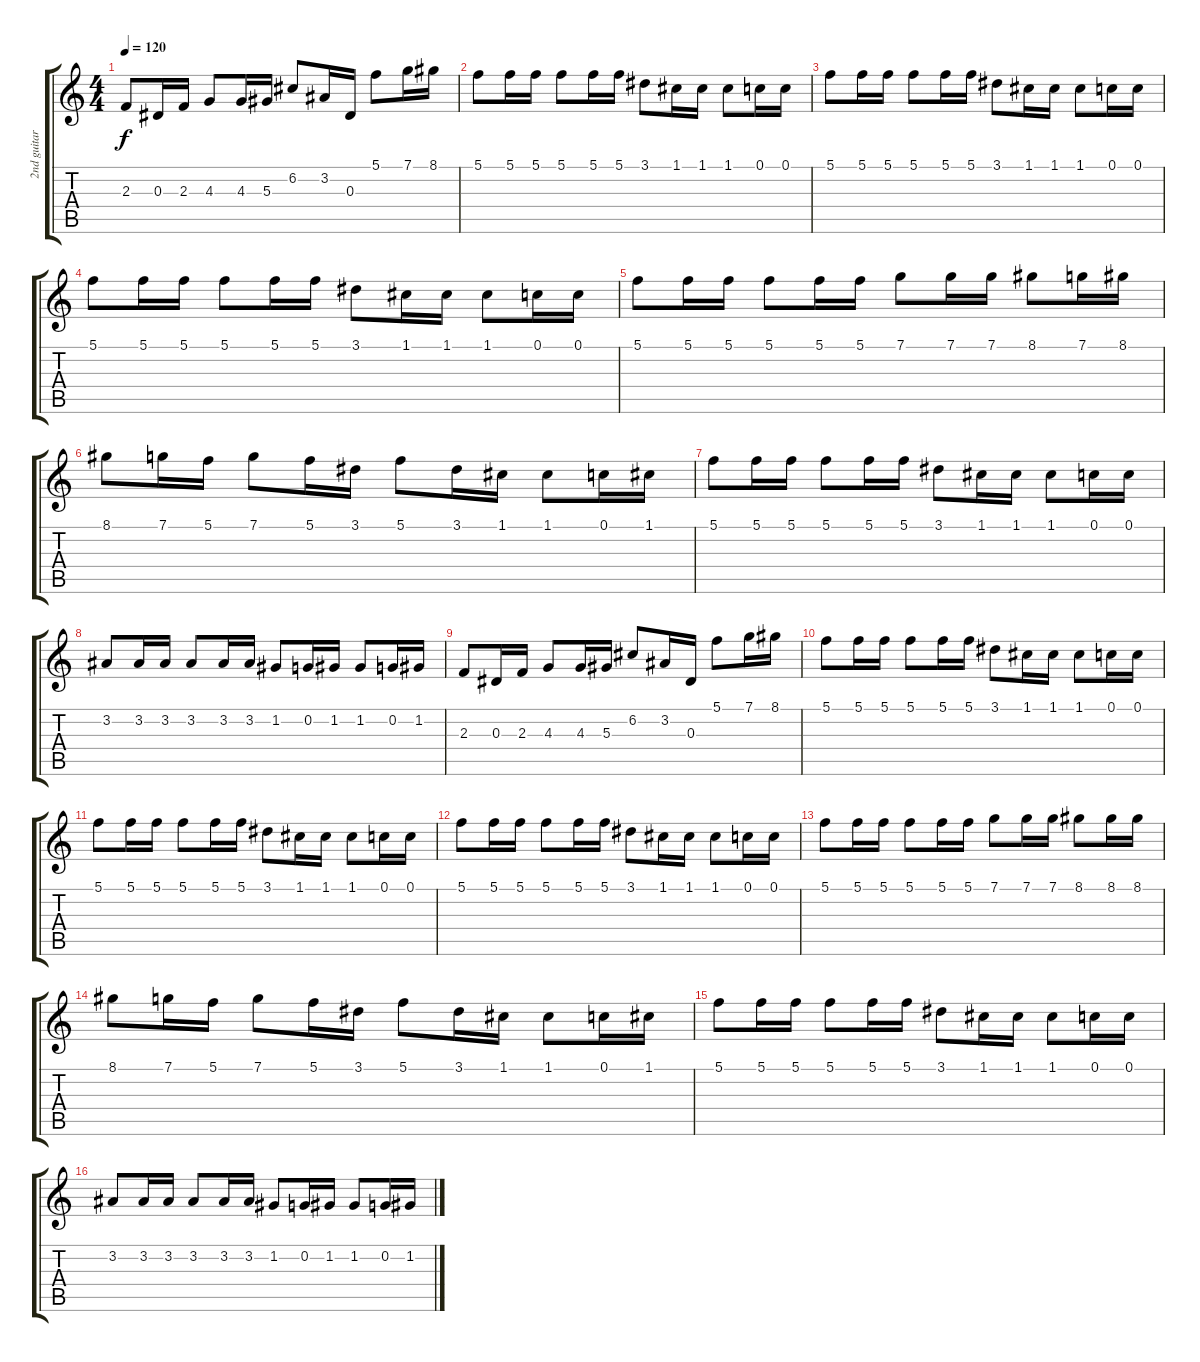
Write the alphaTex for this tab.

\track ("2nd guitar" "2nd guitar") {instrument distortionguitar}
\staff {score tabs}
\tuning (C4 G3 Eb3 Bb2 F2 C2) {hide}
\ts (4 4)
\tempo 120
\clef g2
\ks c
2.3.8{dy f} 0.3.16 2.3.16 4.3.8 4.3.16 5.3.16 6.2.8 3.2.16 0.3.16 5.1.8 7.1.16 8.1.16 |
5.1.8 5.1.16 5.1.16 5.1.8 5.1.16 5.1.16 3.1.8 1.1.16 1.1.16 1.1.8 0.1.16 0.1.16 |
5.1.8 5.1.16 5.1.16 5.1.8 5.1.16 5.1.16 3.1.8 1.1.16 1.1.16 1.1.8 0.1.16 0.1.16 |
5.1.8 5.1.16 5.1.16 5.1.8 5.1.16 5.1.16 3.1.8 1.1.16 1.1.16 1.1.8 0.1.16 0.1.16 |
5.1.8 5.1.16 5.1.16 5.1.8 5.1.16 5.1.16 7.1.8 7.1.16 7.1.16 8.1.8 7.1.16 8.1.16 |
8.1.8 7.1.16 5.1.16 7.1.8 5.1.16 3.1.16 5.1.8 3.1.16 1.1.16 1.1.8 0.1.16 1.1.16 |
5.1.8 5.1.16 5.1.16 5.1.8 5.1.16 5.1.16 3.1.8 1.1.16 1.1.16 1.1.8 0.1.16 0.1.16 |
3.2.8 3.2.16 3.2.16 3.2.8 3.2.16 3.2.16 1.2.8 0.2.16 1.2.16 1.2.8 0.2.16 1.2.16 |
2.3.8 0.3.16 2.3.16 4.3.8 4.3.16 5.3.16 6.2.8 3.2.16 0.3.16 5.1.8 7.1.16 8.1.16 |
5.1.8 5.1.16 5.1.16 5.1.8 5.1.16 5.1.16 3.1.8 1.1.16 1.1.16 1.1.8 0.1.16 0.1.16 |
5.1.8 5.1.16 5.1.16 5.1.8 5.1.16 5.1.16 3.1.8 1.1.16 1.1.16 1.1.8 0.1.16 0.1.16 |
5.1.8 5.1.16 5.1.16 5.1.8 5.1.16 5.1.16 3.1.8 1.1.16 1.1.16 1.1.8 0.1.16 0.1.16 |
5.1.8 5.1.16 5.1.16 5.1.8 5.1.16 5.1.16 7.1.8 7.1.16 7.1.16 8.1.8 8.1.16 8.1.16 |
8.1.8 7.1.16 5.1.16 7.1.8 5.1.16 3.1.16 5.1.8 3.1.16 1.1.16 1.1.8 0.1.16 1.1.16 |
5.1.8 5.1.16 5.1.16 5.1.8 5.1.16 5.1.16 3.1.8 1.1.16 1.1.16 1.1.8 0.1.16 0.1.16 |
3.2.8 3.2.16 3.2.16 3.2.8 3.2.16 3.2.16 1.2.8 0.2.16 1.2.16 1.2.8 0.2.16 1.2.16
